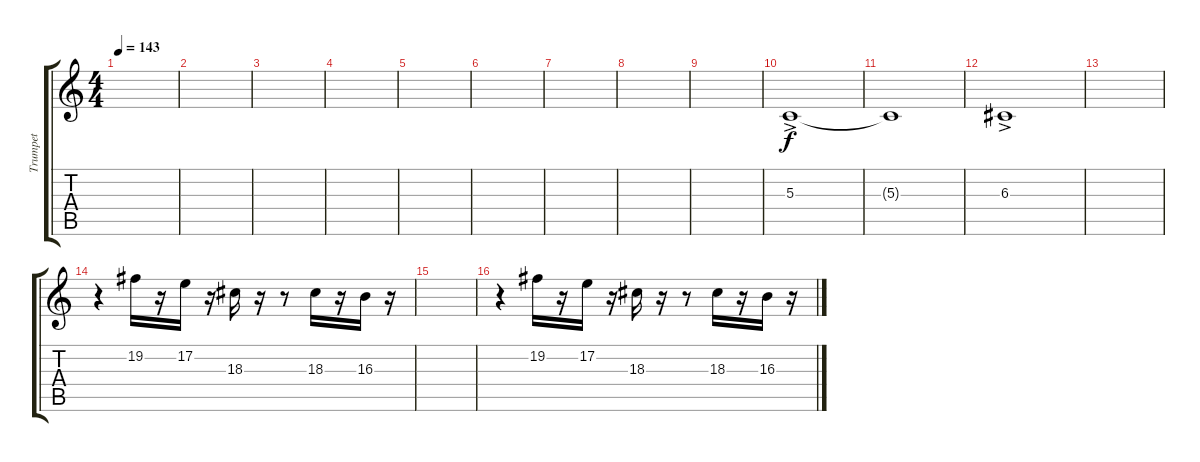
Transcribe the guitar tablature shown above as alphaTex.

\track ("Trumpet" "Trumpet") {instrument trumpet}
\staff {score tabs}
\tuning (E4 B3 G3 D3 A2 E2) {hide}
\ts (4 4)
\tempo 143
\clef g2
\ks c
|
|
|
|
|
|
|
|
|
5.3{ac}.1{dy f} |
5.3{t}.1 |
6.3{ac}.1 |
|
r.4 19.2.16 r.16 17.2.16 r.16 18.3.16 r.16 r.8 18.3.16 r.16 16.3.16 r.16 |
|
r.4 19.2.16 r.16 17.2.16 r.16 18.3.16 r.16 r.8 18.3.16 r.16 16.3.16 r.16
